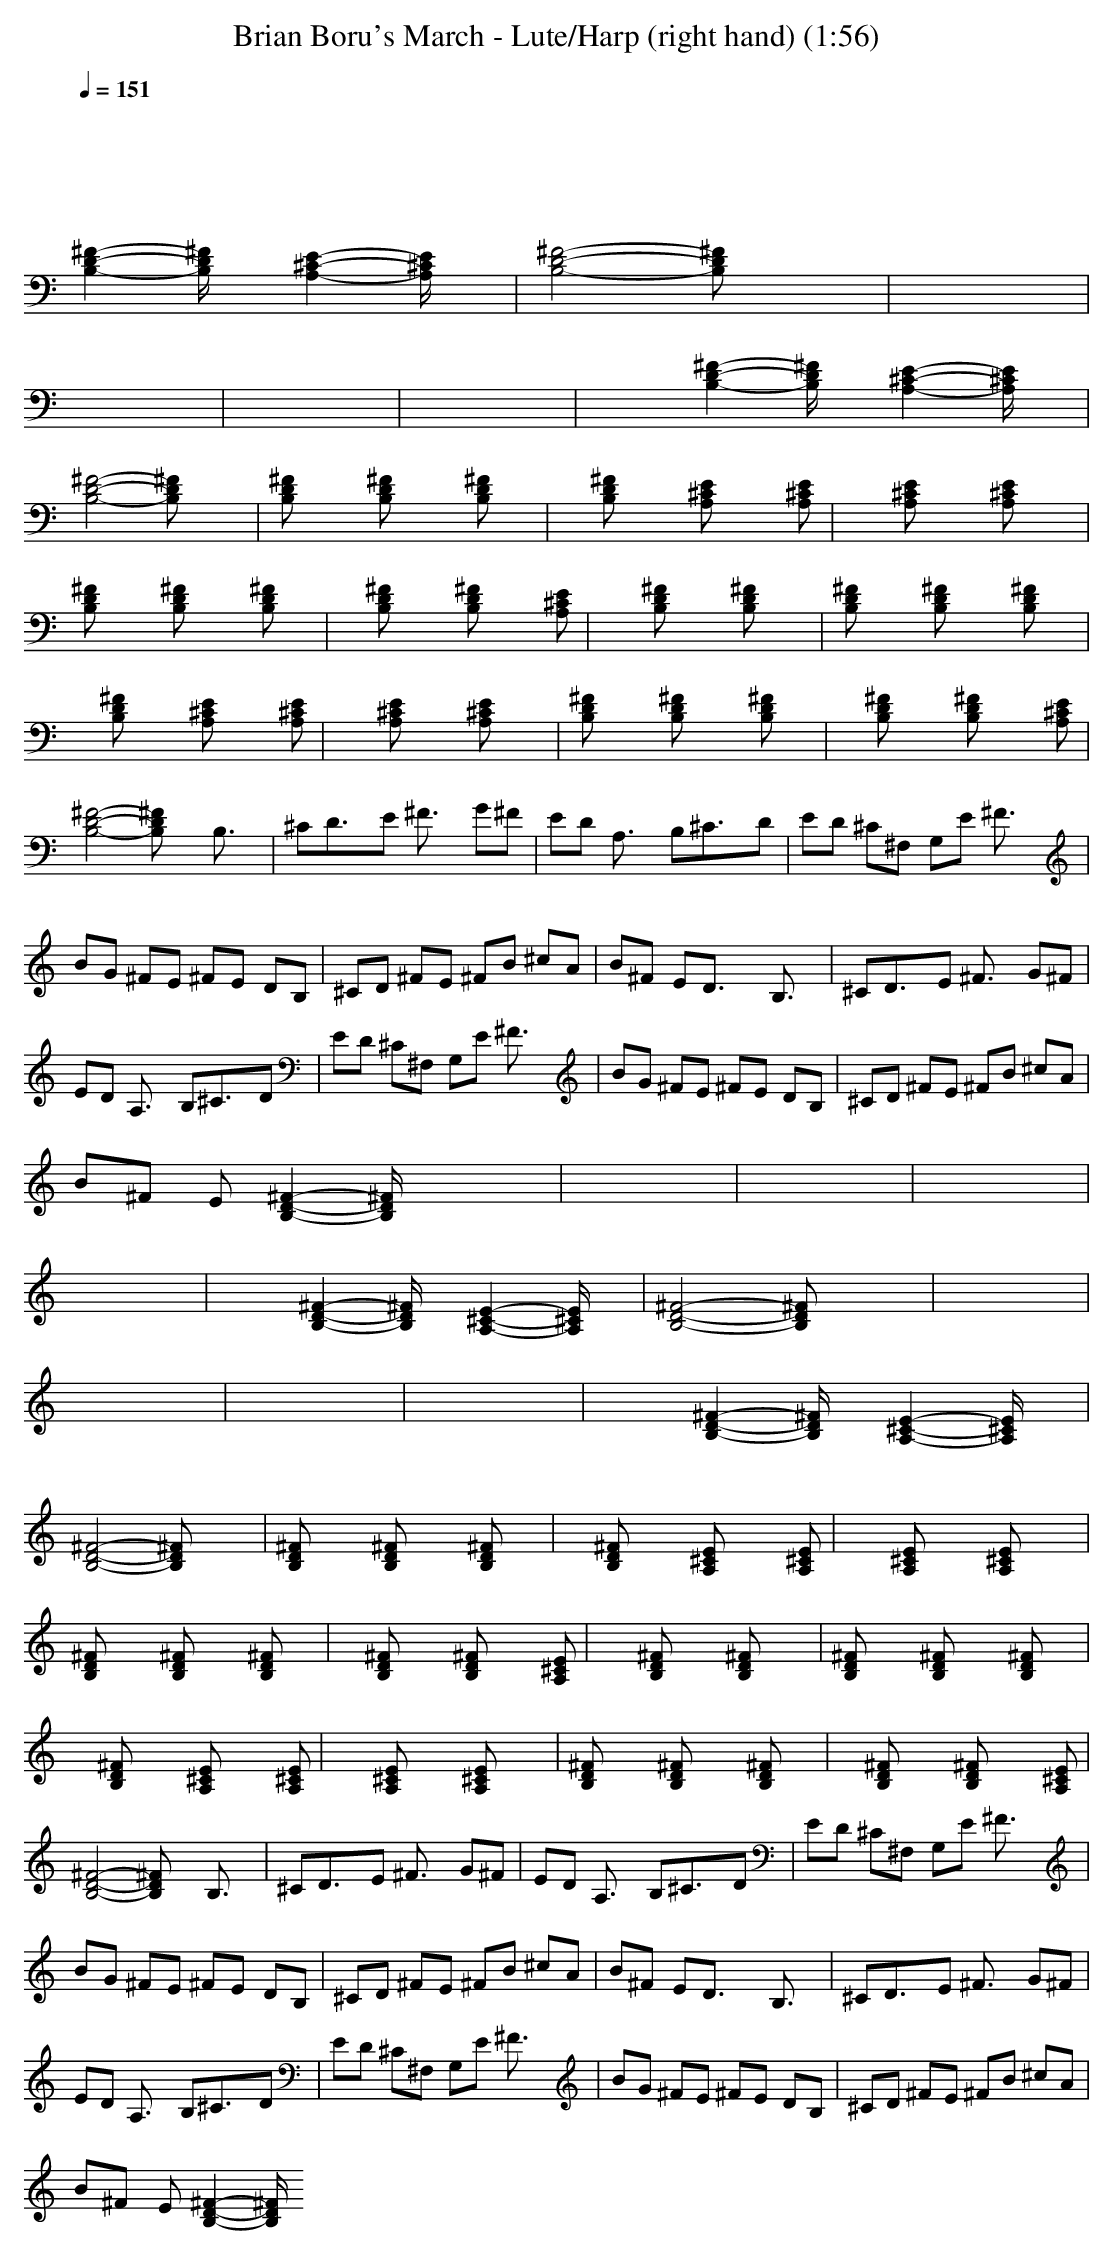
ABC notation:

X:1
T:Brian Boru's March - Lute/Harp (right hand) (1:56)
M:4/4
L:1/8
Q:1/4=151
K:C % 0 sharps
x8| \
x8| \
x8| \
x8|
x8| \
x2
[^F2-D2-B,2-] [^F/2D/2B,/2]x/2[E2-^C2-A,2-][E/2^C/2A,/2]x/2| \
[^F4-D4-B,4-] [^FDB,]x3| \
x8|
x8| \
x8| \
x8| \
x2 [^F2-D2-B,2-] [^F/2D/2B,/2]x/2[E2-^C2-A,2-][E/2^C/2A,/2]x/2|
[^F4-D4-B,4-] [^FDB,]x3| \
[^FDB,]x2[^FDB,] x2 [^FDB,]x| \
x[^FDB,] x2 [E^CA,]x2[E^CA,]| \
x2 [E^CA,]x2[E^CA,] x2|
[^FDB,]x2[^FDB,] x2 [^FDB,]x| \
x[^FDB,] x2 [^FDB,]x2[E^CA,]| \
x2 [^FDB,]x2[^FDB,] x2| \
[^FDB,]x2[^FDB,] x2 [^FDB,]x|
x[^FDB,] x2 [E^CA,]x2[E^CA,]| \
x2 [E^CA,]x2[E^CA,] x2| \
[^FDB,]x2[^FDB,] x2 [^FDB,]x| \
x[^FDB,] x2 [^FDB,]x2[E^CA,]|
[^F4-D4-B,4-] [^FDB,]x B,3/2x/2| \
^CD3/2x/2E ^F3/2x/2 G^F| \
ED A,3/2x/2 B,^C3/2x/2D| \
ED ^C^F, G,E ^F3/2x/2|
BG ^FE ^FE DB,| \
^CD ^FE ^FB ^cA| \
B^F ED3/2x3/2 B,3/2x/2| \
^CD3/2x/2E ^F3/2x/2 G^F|
ED A,3/2x/2 B,^C3/2x/2D| \
ED ^C^F, G,E ^F3/2x/2| \
BG ^FE ^FE DB,| \
^CD ^FE ^FB ^cA|
B^F E[^F2-D2-B,2-][^F/2D/2B,/2]x2x/2| \
x8| \
x8| \
x8|
x8| \
x2 [^F2-D2-B,2-] [^F/2D/2B,/2]x/2[E2-^C2-A,2-][E/2^C/2A,/2]x/2| \
[^F4-D4-B,4-] [^FDB,]x3| \
x8|
x8| \
x8| \
x8| \
x2 [^F2-D2-B,2-] [^F/2D/2B,/2]x/2[E2-^C2-A,2-][E/2^C/2A,/2]x/2|
[^F4-D4-B,4-] [^FDB,]x3| \
[^FDB,]x2[^FDB,] x2 [^FDB,]x| \
x[^FDB,] x2 [E^CA,]x2[E^CA,]| \
x2 [E^CA,]x2[E^CA,] x2|
[^FDB,]x2[^FDB,] x2 [^FDB,]x| \
x[^FDB,] x2 [^FDB,]x2[E^CA,]| \
x2 [^FDB,]x2[^FDB,] x2| \
[^FDB,]x2[^FDB,] x2 [^FDB,]x|
x[^FDB,] x2 [E^CA,]x2[E^CA,]| \
x2 [E^CA,]x2[E^CA,] x2| \
[^FDB,]x2[^FDB,] x2 [^FDB,]x| \
x[^FDB,] x2 [^FDB,]x2[E^CA,]|
[^F4-D4-B,4-] [^FDB,]x B,3/2x/2| \
^CD3/2x/2E ^F3/2x/2 G^F| \
ED A,3/2x/2 B,^C3/2x/2D| \
ED ^C^F, G,E ^F3/2x/2|
BG ^FE ^FE DB,| \
^CD ^FE ^FB ^cA| \
B^F ED3/2x3/2 B,3/2x/2| \
^CD3/2x/2E ^F3/2x/2 G^F|
ED A,3/2x/2 B,^C3/2x/2D| \
ED ^C^F, G,E ^F3/2x/2| \
BG ^FE ^FE DB,| \
^CD ^FE ^FB ^cA|
B^F E[^F2-D2-B,2-][^F/2D/2B,/2]
